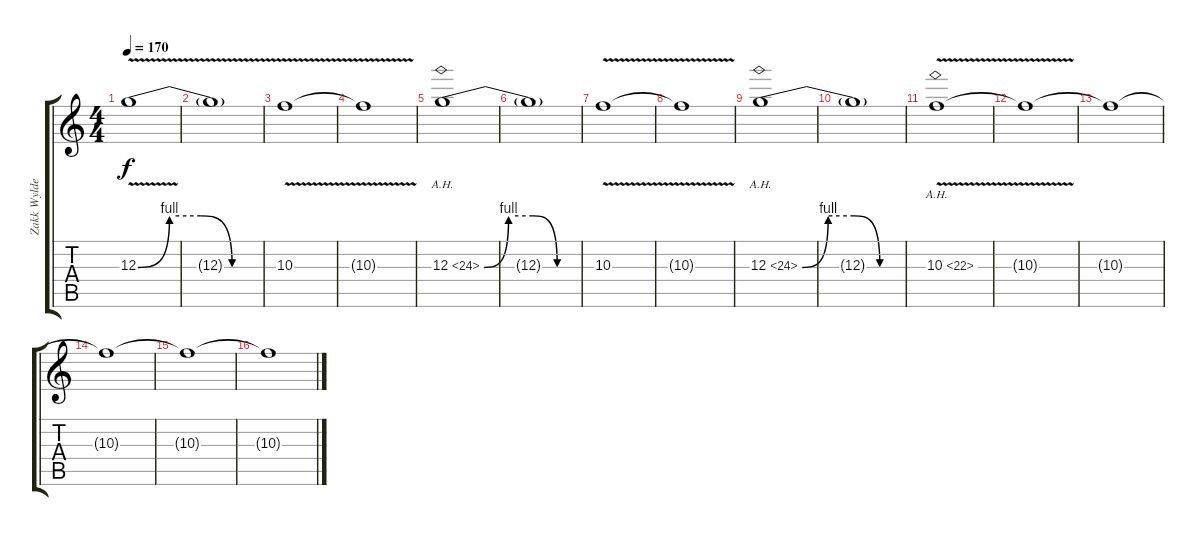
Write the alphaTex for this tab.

\track ("Zakk Wylde (Lead Guitar)" "Zakk Wylde") {instrument overdrivenguitar}
\staff {score tabs}
\tuning (E4 B3 G3 D3 A2 D2) {hide}
\ts (4 4)
\tempo 170
\clef g2
\ks c
12.3{be (custom 0 0 15 4 30 4 45 0 60 0) v}.1{dy f} |
12.3{t}.1 |
10.3{v}.1 |
10.3{t}.1 |
12.3{be (custom 0 0 15 4 30 4 45 0 60 0) ah 12}.1 |
12.3{t}.1 |
10.3{v}.1 |
10.3{t}.1 |
12.3{be (custom 0 0 15 4 30 4 45 0 60 0) ah 12}.1 |
12.3{t}.1 |
10.3{ah 12 v}.1 |
10.3{t}.1 |
10.3{t}.1 |
10.3{t}.1 |
10.3{t}.1 |
10.3{t}.1
